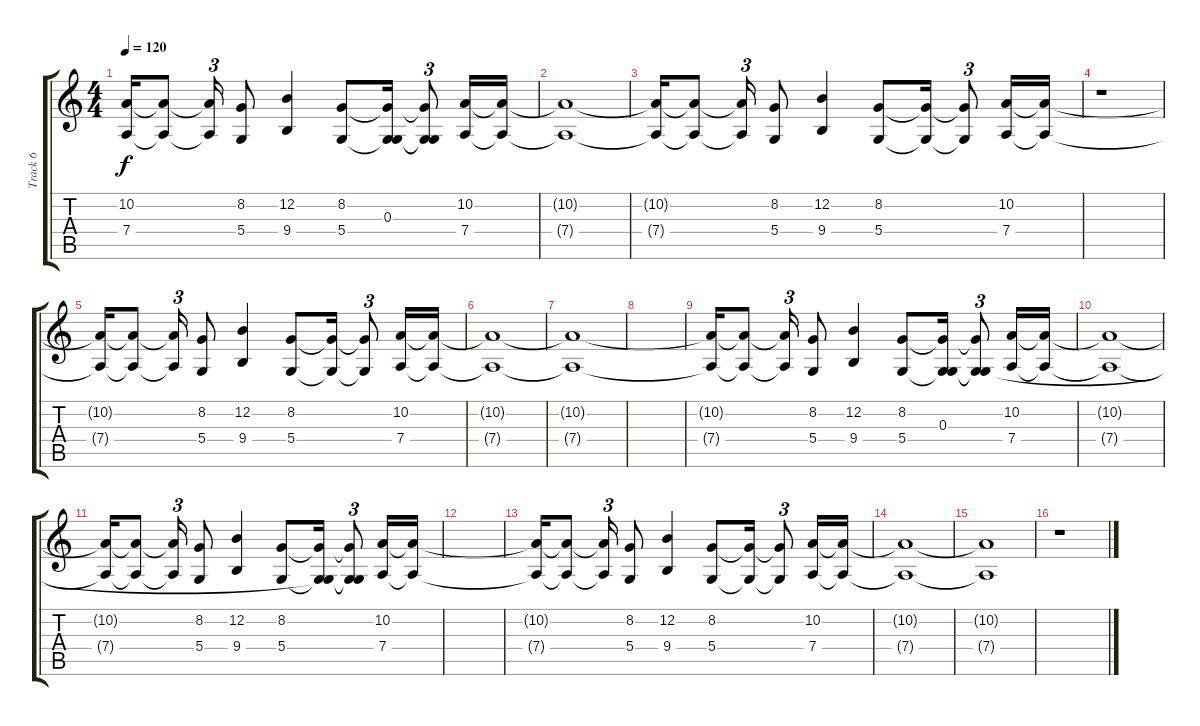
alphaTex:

\track ("Track 6" "Track 6") {instrument violin}
\staff {score tabs}
\tuning (E4 B3 G3 D3 A2 E2) {hide}
\ts (4 4)
\tempo 120
\clef g2
\ks c
(10.2{t} 7.4{t}).16{dy f} (10.2{t} 7.4{t}).8 (10.2{t} 7.4{t}).16{tu (3 2)} (8.2 5.4).8 (12.2 9.4).4 (8.2 5.4).8 (8.2{t} 0.3 5.4{t}).16 (8.2{t} 0.3{t} 5.4{t}).8{tu (3 2)} (10.2 7.4).16 (10.2{t} 7.4{t}).16 |
(10.2{t} 7.4{t}).1 |
(10.2{t} 7.4{t}).16 (10.2{t} 7.4{t}).8 (10.2{t} 7.4{t}).16{tu (3 2)} (8.2 5.4).8 (12.2 9.4).4 (8.2 5.4).8 (8.2{t} 5.4{t}).16 (8.2{t} 5.4{t}).8{tu (3 2)} (10.2 7.4).16 (10.2{t} 7.4{t}).16 |
r.1 |
(10.2{t} 7.4{t}).16 (10.2{t} 7.4{t}).8 (10.2{t} 7.4{t}).16{tu (3 2)} (8.2 5.4).8 (12.2 9.4).4 (8.2 5.4).8 (8.2{t} 5.4{t}).16 (8.2{t} 5.4{t}).8{tu (3 2)} (10.2 7.4).16 (10.2{t} 7.4{t}).16 |
(10.2{t} 7.4{t}).1 |
(10.2{t} 7.4{t}).1 |
|
(10.2{t} 7.4{t}).16 (10.2{t} 7.4{t}).8 (10.2{t} 7.4{t}).16{tu (3 2)} (8.2 5.4).8 (12.2 9.4).4 (8.2 5.4).8 (8.2{t} 0.3 5.4{t}).16 (8.2{t} 0.3{t} 5.4{t}).8{tu (3 2)} (10.2 7.4).16 (10.2{t} 7.4{t}).16 |
(10.2{t} 7.4{t}).1 |
(10.2{t} 7.4{t}).16 (10.2{t} 7.4{t}).8 (10.2{t} 7.4{t}).16{tu (3 2)} (8.2 5.4).8 (12.2 9.4).4 (8.2 5.4).8 (8.2{t} 0.3{t} 5.4{t}).16 (8.2{t} 0.3{t} 5.4{t}).8{tu (3 2)} (10.2 7.4).16 (10.2{t} 7.4{t}).16 |
|
(10.2{t} 7.4{t}).16 (10.2{t} 7.4{t}).8 (10.2{t} 7.4{t}).16{tu (3 2)} (8.2 5.4).8 (12.2 9.4).4 (8.2 5.4).8 (8.2{t} 5.4{t}).16 (8.2{t} 5.4{t}).8{tu (3 2)} (10.2 7.4).16 (10.2{t} 7.4{t}).16 |
(10.2{t} 7.4{t}).1 |
(10.2{t} 7.4{t}).1 |
r.1
